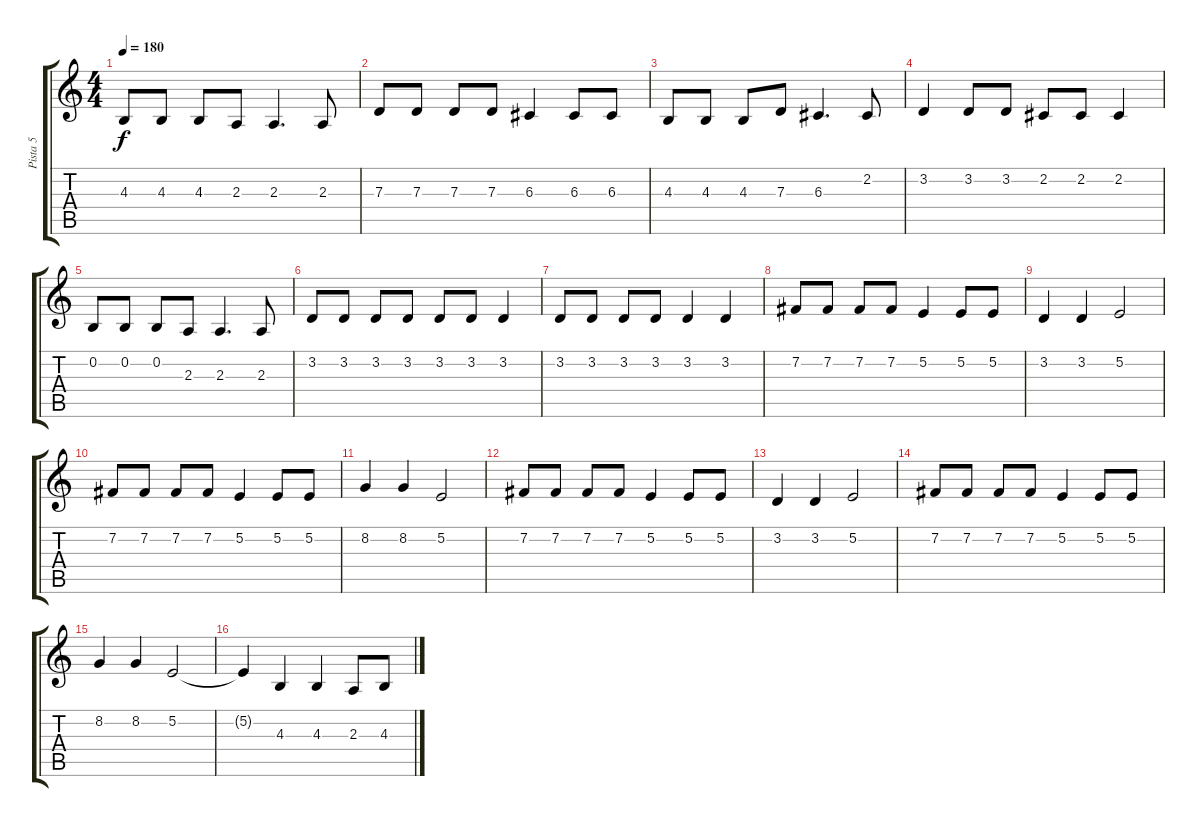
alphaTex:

\track ("Pista 5" "Pista 5") {instrument electricgrandpiano}
\staff {score tabs}
\tuning (E4 B3 G3 D3 A2 E2) {hide}
\ts (4 4)
\tempo 180
\clef g2
\ks c
4.3.8{dy f} 4.3.8 4.3.8 2.3.8 2.3.4{d} 2.3.8 |
7.3.8 7.3.8 7.3.8 7.3.8 6.3.4 6.3.8 6.3.8 |
4.3.8 4.3.8 4.3.8 7.3.8 6.3.4{d} 2.2.8 |
3.2.4 3.2.8 3.2.8 2.2.8 2.2.8 2.2.4 |
0.2.8 0.2.8 0.2.8 2.3.8 2.3.4{d} 2.3.8 |
3.2.8 3.2.8 3.2.8 3.2.8 3.2.8 3.2.8 3.2.4 |
3.2.8 3.2.8 3.2.8 3.2.8 3.2.4 3.2.4 |
7.2.8 7.2.8 7.2.8 7.2.8 5.2.4 5.2.8 5.2.8 |
3.2.4 3.2.4 5.2.2 |
7.2.8 7.2.8 7.2.8 7.2.8 5.2.4 5.2.8 5.2.8 |
8.2.4 8.2.4 5.2.2 |
7.2.8 7.2.8 7.2.8 7.2.8 5.2.4 5.2.8 5.2.8 |
3.2.4 3.2.4 5.2.2 |
7.2.8 7.2.8 7.2.8 7.2.8 5.2.4 5.2.8 5.2.8 |
8.2.4 8.2.4 5.2.2 |
5.2{t}.4 4.3.4 4.3.4 2.3.8 4.3.8
